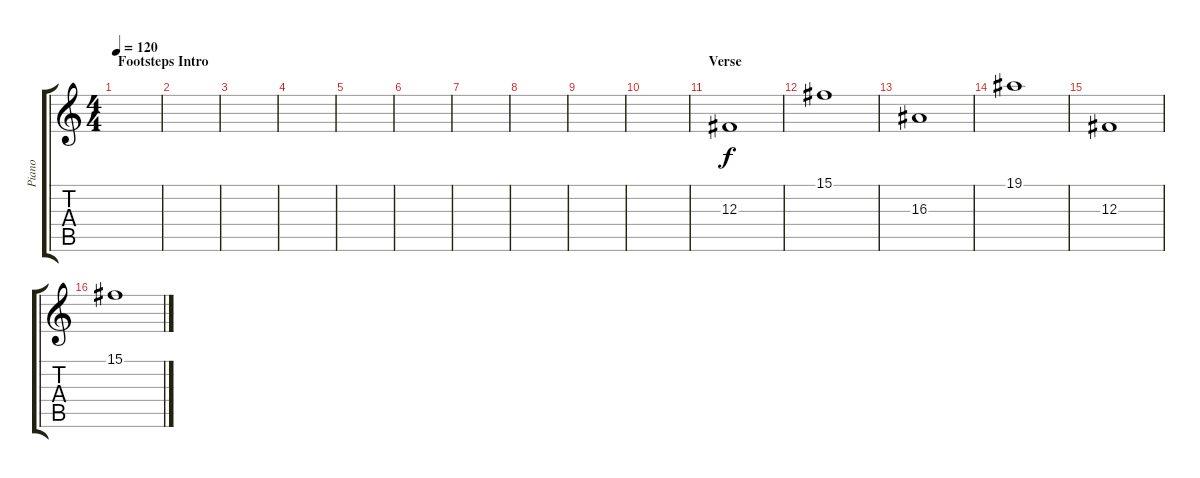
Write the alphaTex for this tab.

\track ("Piano" "Piano") {instrument electricgrandpiano}
\staff {score tabs}
\tuning (Eb4 Bb3 Gb3 Db3 Ab2 Eb2) {hide}
\ts (4 4)
\section ("" "Footsteps Intro")
\tempo 120
\clef g2
\ks c
|
|
|
|
|
|
|
|
|
|
\section ("" "Verse")
12.3.1 |
15.1.1 |
16.3.1 |
19.1.1 |
12.3.1 |
15.1.1
